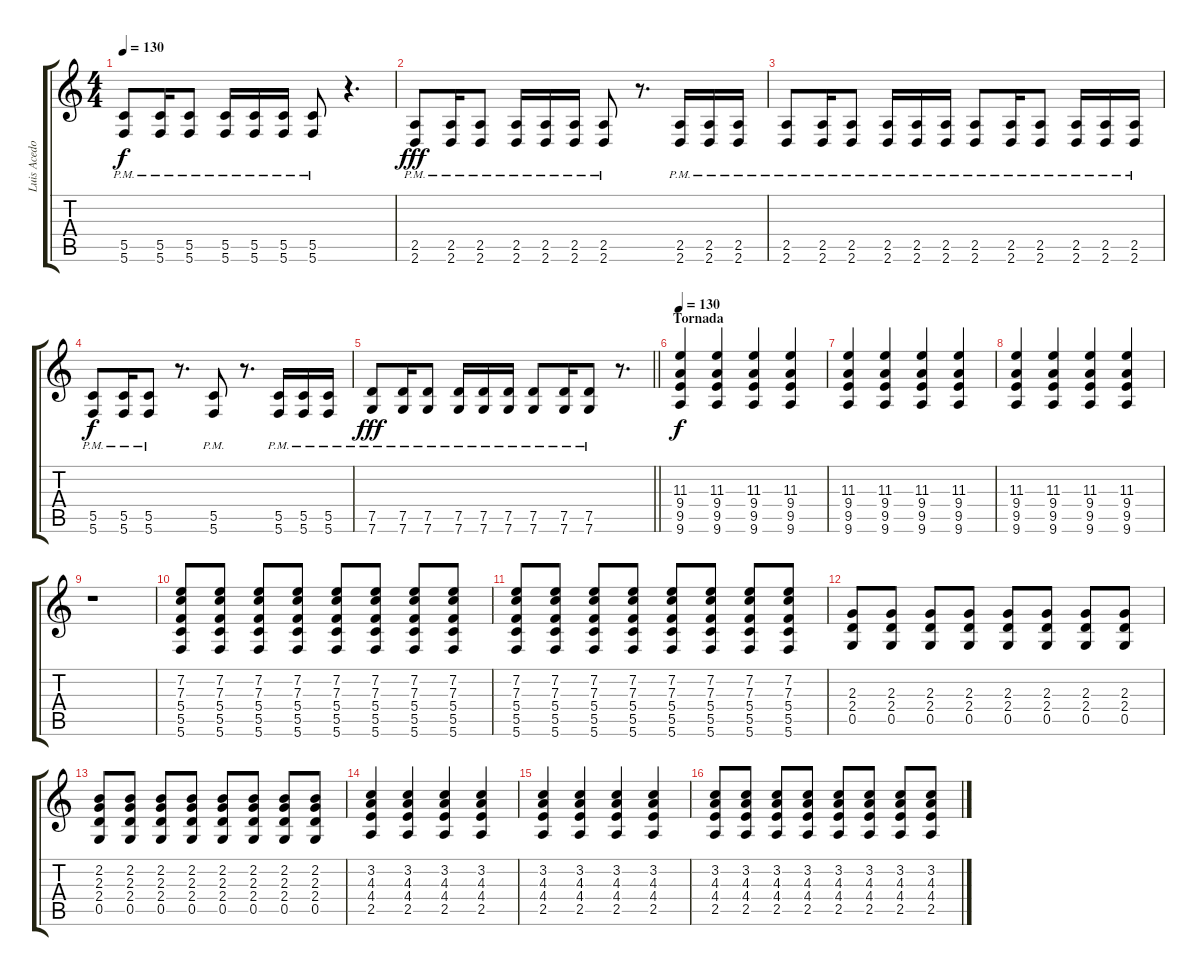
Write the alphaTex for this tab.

\track ("Luis Acedo" "Luis Acedo") {instrument overdrivenguitar}
\staff {score tabs}
\tuning (D4 A3 F3 C3 G2 C2) {hide}
\ts (4 4)
\tempo 130
\clef g2
\ks c
(5.5{pm} 5.6{pm}).8{dy f} (5.5{pm} 5.6{pm}).16 (5.5{pm} 5.6{pm}).8 (5.5{pm} 5.6{pm}).16 (5.5{pm} 5.6{pm}).16 (5.5{pm} 5.6{pm}).16 (5.5{pm} 5.6{pm}).8 r.4{d} |
(2.5{pm} 2.6{pm}).8{dy fff} (2.5{pm} 2.6{pm}).16 (2.5{pm} 2.6{pm}).8 (2.5{pm} 2.6{pm}).16 (2.5{pm} 2.6{pm}).16 (2.5{pm} 2.6{pm}).16 (2.5{pm} 2.6{pm}).8 r.8{d} (2.5{pm} 2.6{pm}).16 (2.5{pm} 2.6{pm}).16 (2.5{pm} 2.6{pm}).16 |
(2.5{pm} 2.6{pm}).8 (2.5{pm} 2.6{pm}).16 (2.5{pm} 2.6{pm}).8 (2.5{pm} 2.6{pm}).16 (2.5{pm} 2.6{pm}).16 (2.5{pm} 2.6{pm}).16 (2.5{pm} 2.6{pm}).8 (2.5{pm} 2.6{pm}).16 (2.5{pm} 2.6{pm}).8 (2.5{pm} 2.6{pm}).16 (2.5{pm} 2.6{pm}).16 (2.5{pm} 2.6{pm}).16 |
(5.5{pm} 5.6{pm}).8{dy f} (5.5{pm} 5.6{pm}).16 (5.5{pm} 5.6{pm}).8 r.8{d} (5.5{pm} 5.6{pm}).8 r.8{d} (5.5{pm} 5.6{pm}).16 (5.5{pm} 5.6{pm}).16 (5.5{pm} 5.6{pm}).16 |
\barLineRight lightlight
(7.5{pm} 7.6{pm}).8{dy fff} (7.5{pm} 7.6{pm}).16 (7.5{pm} 7.6{pm}).8 (7.5{pm} 7.6{pm}).16 (7.5{pm} 7.6{pm}).16 (7.5{pm} 7.6{pm}).16 (7.5{pm} 7.6{pm}).8 (7.5{pm} 7.6{pm}).16 (7.5{pm} 7.6{pm}).8 r.8{d} |
\section ("" "Tornada")
\tempo 130
(11.3 9.4 9.5 9.6).4{dy f} (11.3 9.4 9.5 9.6).4 (11.3 9.4 9.5 9.6).4 (11.3 9.4 9.5 9.6).4 |
(11.3 9.4 9.5 9.6).4 (11.3 9.4 9.5 9.6).4 (11.3 9.4 9.5 9.6).4 (11.3 9.4 9.5 9.6).4 |
(11.3 9.4 9.5 9.6).4 (11.3 9.4 9.5 9.6).4 (11.3 9.4 9.5 9.6).4 (11.3 9.4 9.5 9.6).4 |
r.1 |
(7.2 7.3 5.4 5.5 5.6).8 (7.2 7.3 5.4 5.5 5.6).8 (7.2 7.3 5.4 5.5 5.6).8 (7.2 7.3 5.4 5.5 5.6).8 (7.2 7.3 5.4 5.5 5.6).8 (7.2 7.3 5.4 5.5 5.6).8 (7.2 7.3 5.4 5.5 5.6).8 (7.2 7.3 5.4 5.5 5.6).8 |
(7.2 7.3 5.4 5.5 5.6).8 (7.2 7.3 5.4 5.5 5.6).8 (7.2 7.3 5.4 5.5 5.6).8 (7.2 7.3 5.4 5.5 5.6).8 (7.2 7.3 5.4 5.5 5.6).8 (7.2 7.3 5.4 5.5 5.6).8 (7.2 7.3 5.4 5.5 5.6).8 (7.2 7.3 5.4 5.5 5.6).8 |
(2.3 2.4 0.5).8 (2.3 2.4 0.5).8 (2.3 2.4 0.5).8 (2.3 2.4 0.5).8 (2.3 2.4 0.5).8 (2.3 2.4 0.5).8 (2.3 2.4 0.5).8 (2.3 2.4 0.5).8 |
(2.2 2.3 2.4 0.5).8 (2.2 2.3 2.4 0.5).8 (2.2 2.3 2.4 0.5).8 (2.2 2.3 2.4 0.5).8 (2.2 2.3 2.4 0.5).8 (2.2 2.3 2.4 0.5).8 (2.2 2.3 2.4 0.5).8 (2.2 2.3 2.4 0.5).8 |
(3.2 4.3 4.4 2.5).4 (3.2 4.3 4.4 2.5).4 (3.2 4.3 4.4 2.5).4 (3.2 4.3 4.4 2.5).4 |
(3.2 4.3 4.4 2.5).4 (3.2 4.3 4.4 2.5).4 (3.2 4.3 4.4 2.5).4 (3.2 4.3 4.4 2.5).4 |
(3.2 4.3 4.4 2.5).8 (3.2 4.3 4.4 2.5).8 (3.2 4.3 4.4 2.5).8 (3.2 4.3 4.4 2.5).8 (3.2 4.3 4.4 2.5).8 (3.2 4.3 4.4 2.5).8 (3.2 4.3 4.4 2.5).8 (3.2 4.3 4.4 2.5).8
